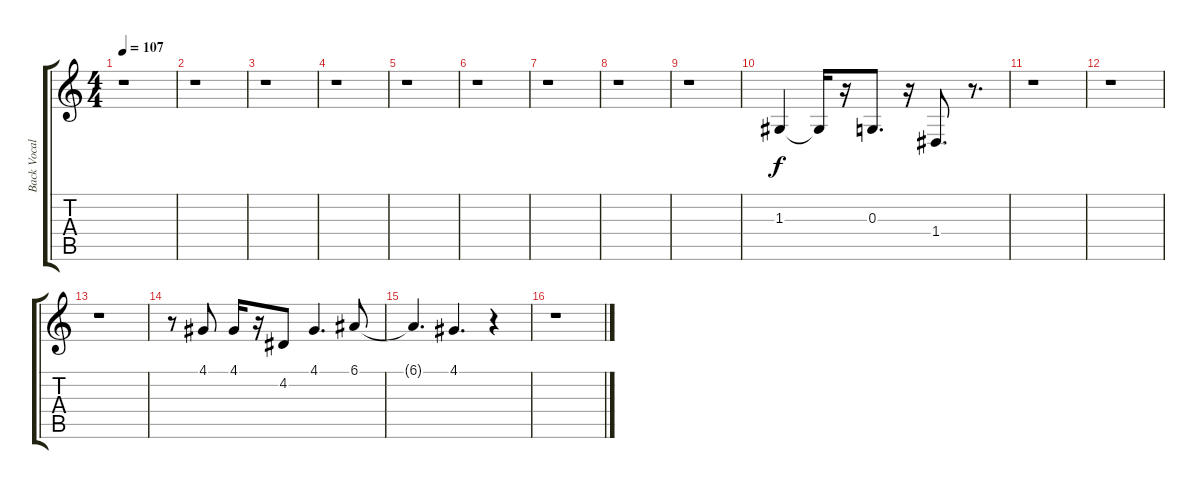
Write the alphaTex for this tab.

\track ("Back Vocals R" "Back Vocal") {instrument brasssection}
\staff {score tabs}
\tuning (E4 B3 G3 D3 A2 E2) {hide}
\ts (4 4)
\tempo 107
\clef g2
\ks c
r.1{dy f} |
r.1 |
r.1 |
r.1 |
r.1 |
r.1 |
r.1 |
r.1 |
r.1 |
1.3.4 1.3{t}.16 r.16 0.3.8{d} r.16 1.4.8{d} r.8{d} |
r.1 |
r.1 |
r.1 |
r.8 4.1.8 4.1.16 r.16 4.2.8 4.1.4{d} 6.1.8 |
6.1{t}.4{d} 4.1.4{d} r.4 |
r.1
